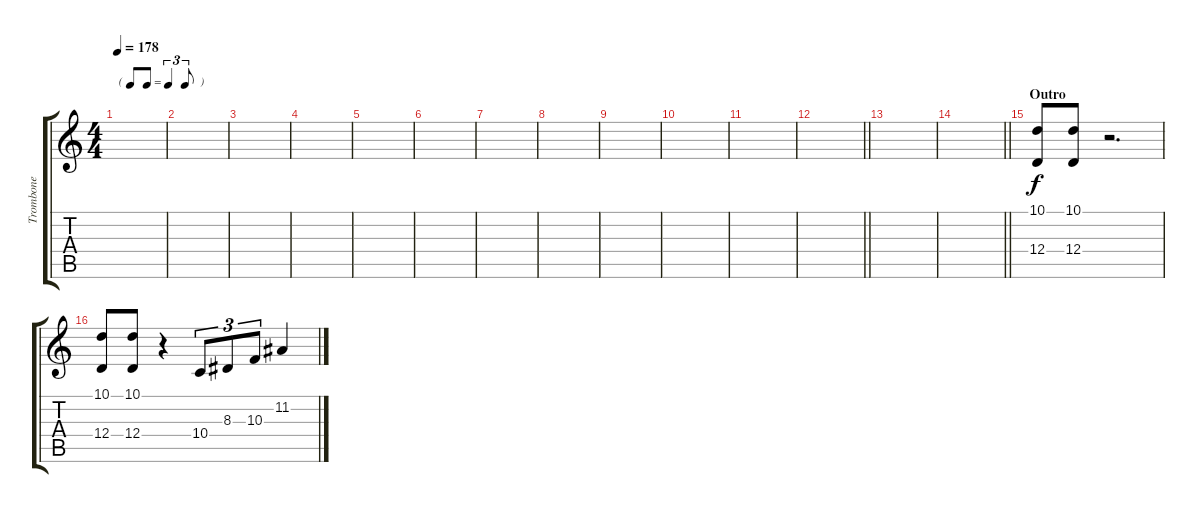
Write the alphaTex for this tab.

\track ("Trombone" "Trombone") {instrument trombone}
\staff {score tabs}
\tuning (E4 B3 G3 D3 A2 E2) {hide}
\ts (4 4)
\tf triplet8th
\tempo 178
\clef g2
\ks c
|
|
|
|
|
|
|
|
|
|
|
\barLineRight lightlight
|
|
\barLineRight lightlight
|
\section ("" "Outro")
(10.1 12.4).8 (10.1 12.4).8 r.2{d} |
(10.1 12.4).8 (10.1 12.4).8 r.4 10.4.8{tu (3 2)} 8.3.8{tu (3 2)} 10.3.8{tu (3 2)} 11.2.4
